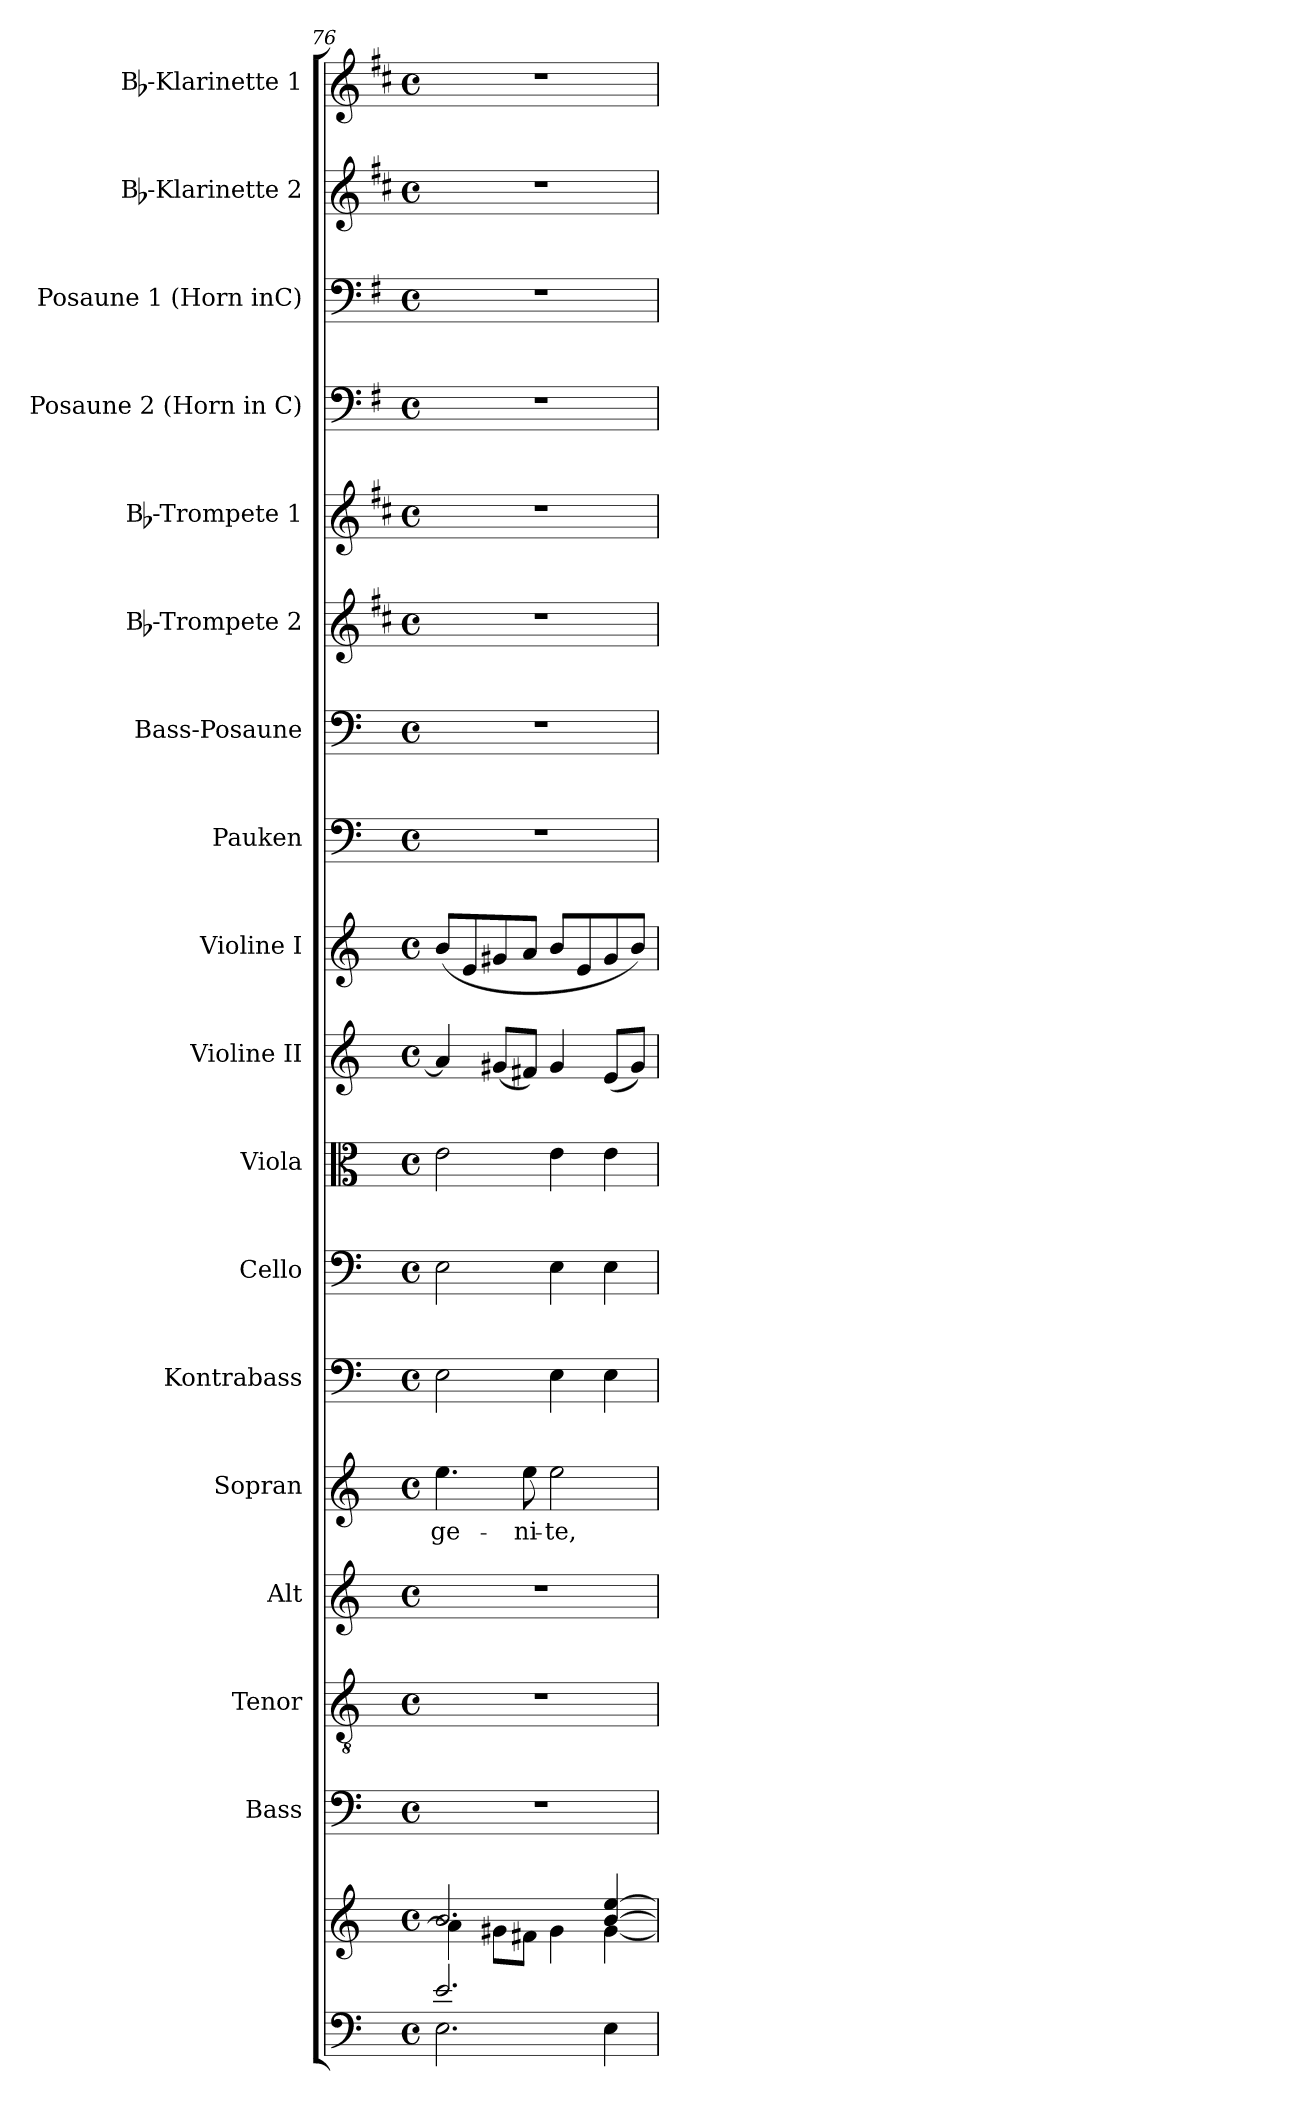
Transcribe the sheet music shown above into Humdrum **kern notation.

**kern	**kern	**kern	**kern	**kern	**kern	**text	**kern	**kern	**kern	**kern	**kern	**kern	**kern	**kern	**kern	**kern	**kern	**kern	**kern
*part18	*part18	*part17	*part16	*part15	*part14	*part14	*part13	*part12	*part11	*part10	*part9	*part8	*part7	*part6	*part5	*part4	*part3	*part2	*part1
*staff19	*staff18	*staff17	*staff16	*staff15	*staff14	*staff14	*staff13	*staff12	*staff11	*staff10	*staff9	*staff8	*staff7	*staff6	*staff5	*staff4	*staff3	*staff2	*staff1
*	*	*I"Bass	*I"Tenor	*I"Alt	*I"Sopran	*	*I"Kontrabass	*I"Cello	*I"Viola	*I"Violine II	*I"Violine I	*I"Pauken	*I"Bass-Posaune	*I"Bb-Trompete 2	*I"Bb-Trompete 1	*I"Posaune 2 (Horn in C)	*I"Posaune 1 (Horn inC)	*I"Bb-Klarinette 2	*I"Bb-Klarinette 1
*	*	*I'B.	*I'T.	*I'A.	*I'S.	*	*I'Kb.	*	*I'Vla.	*I'Vl. II	*I'Vl. I	*I'Pk.	*I'B-Pos.	*I'Bb Trp. 2	*I'Bb Trp. 1	*I'Pos. 2	*I'Pos. 1	*I'Bb Kl. 2	*I'Bb Kl. 1
*clefF4	*clefG2	*clefF4	*clefGv2	*clefG2	*clefG2	*	*clefF4	*clefF4	*clefC3	*clefG2	*clefG2	*clefF4	*clefF4	*clefG2	*clefG2	*clefF4	*clefF4	*clefG2	*clefG2
*	*	*	*	*	*	*	*ITrd7c12	*	*	*	*	*	*	*ITrd1c2	*ITrd1c2	*ITrd4c7	*ITrd4c7	*ITrd1c2	*ITrd1c2
*k[]	*k[]	*k[]	*k[]	*k[]	*k[]	*	*k[]	*k[]	*k[]	*k[]	*k[]	*k[]	*k[]	*k[]	*k[]	*k[]	*k[]	*k[]	*k[]
*C:	*C:	*C:	*C:	*C:	*C:	*	*C:	*C:	*C:	*C:	*C:	*C:	*C:	*C:	*C:	*C:	*C:	*C:	*C:
*M4/4	*M4/4	*M4/4	*M4/4	*M4/4	*M4/4	*	*M4/4	*M4/4	*M4/4	*M4/4	*M4/4	*M4/4	*M4/4	*M4/4	*M4/4	*M4/4	*M4/4	*M4/4	*M4/4
*met(c)	*met(c)	*met(c)	*met(c)	*met(c)	*met(c)	*	*met(c)	*met(c)	*met(c)	*met(c)	*met(c)	*met(c)	*met(c)	*met(c)	*met(c)	*met(c)	*met(c)	*met(c)	*met(c)
=76	=76	=76	=76	=76	=76	=76	=76	=76	=76	=76	=76	=76	=76	=76	=76	=76	=76	=76	=76
*^	*^	*	*	*	*	*	*	*	*	*	*	*	*	*	*	*	*	*	*
!	!	!	!	!	!	!	!	!LO:LY:b	!	!	!	!	!	!	!	!	!	!	!	!	!
2.e/	2.E\	2.b/	4a\]	1r	1r	1r	4.ee\	-ge-	2EE\	2E\	2e\	4a/]	(<8b/L	1r	1r	1r	1r	1r	1r	1r	1r
.	.	.	.	.	.	.	.	.	.	.	.	.	8e/	.	.	.	.	.	.	.	.
.	.	.	8g#X\L	.	.	.	.	.	.	.	.	(<8g#X/L	8g#X/	.	.	.	.	.	.	.	.
!	!	!	!	!	!	!	!	!LO:LY:b	!	!	!	!	!	!	!	!	!	!	!	!	!
.	.	.	8f#X\J	.	.	.	8ee\	-ni-	.	.	.	8f#X/J)	8a/J	.	.	.	.	.	.	.	.
!	!	!	!	!	!	!	!	!LO:LY:b	!	!	!	!	!	!	!	!	!	!	!	!	!
.	.	.	4g#\	.	.	.	2ee\	-te,	4EE\	4E\	4e\	4g#/	8b/L	.	.	.	.	.	.	.	.
.	.	.	.	.	.	.	.	.	.	.	.	.	8e/	.	.	.	.	.	.	.	.
4ryy	4E\	[>4b/ [>4ee/	[<4g#\	.	.	.	.	.	4EE\	4E\	4e\	(<8e/L	8g#/	.	.	.	.	.	.	.	.
.	.	.	.	.	.	.	.	.	.	.	.	8g#/J)	8b/J)	.	.	.	.	.	.	.	.
*v	*v	*	*	*	*	*	*	*	*	*	*	*	*	*	*	*	*	*	*	*	*
*	*v	*v	*	*	*	*	*	*	*	*	*	*	*	*	*	*	*	*	*	*
=	=	=	=	=	=	=	=	=	=	=	=	=	=	=	=	=	=	=	=
*-	*-	*-	*-	*-	*-	*-	*-	*-	*-	*-	*-	*-	*-	*-	*-	*-	*-	*-	*-
